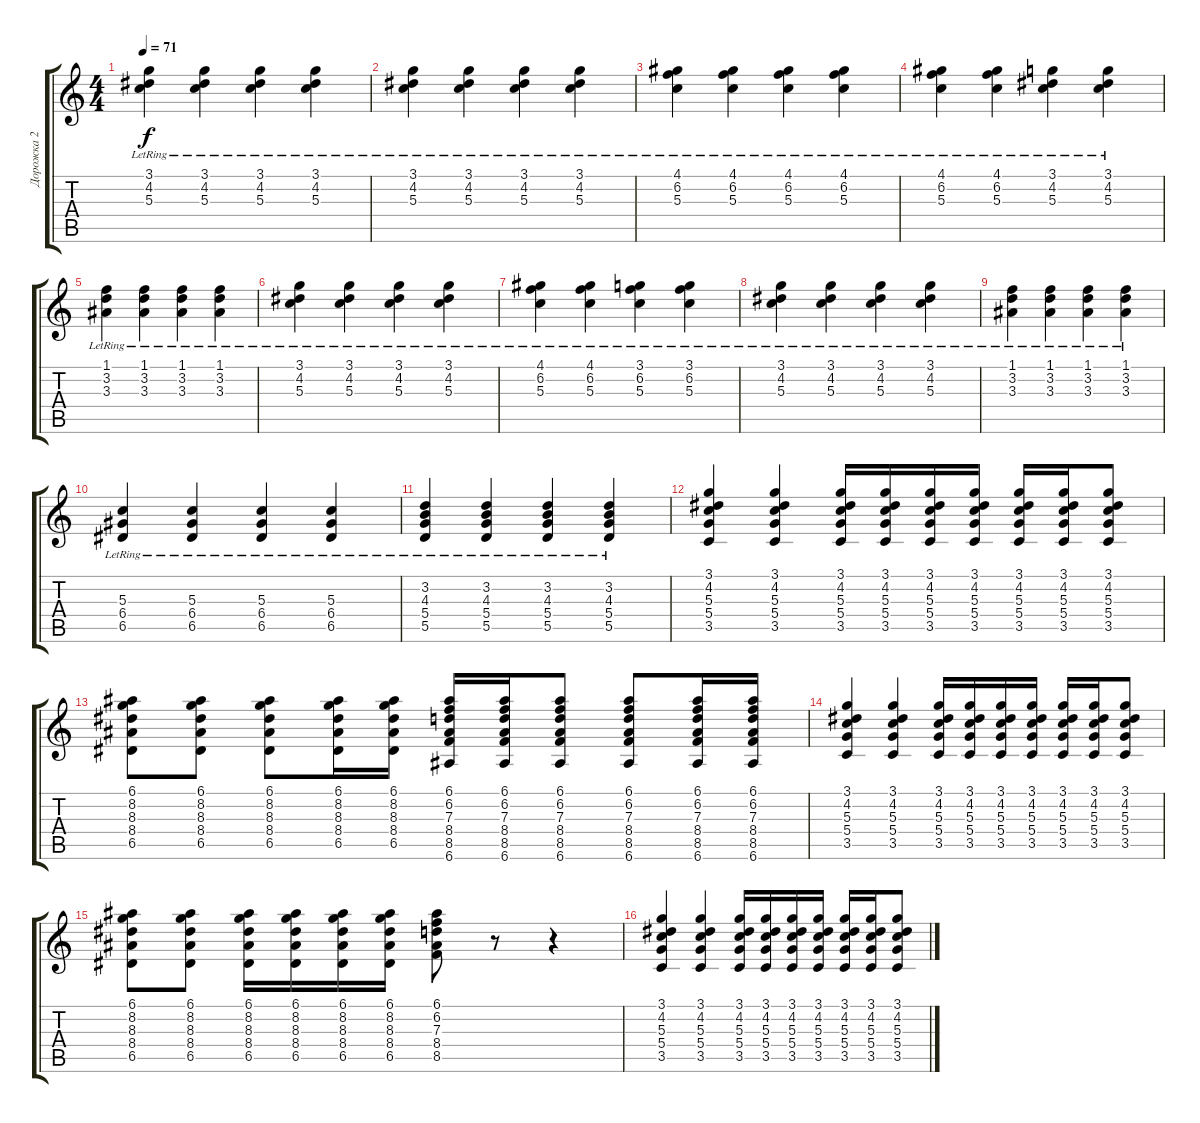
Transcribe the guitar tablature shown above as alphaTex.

\track ("Дорожка 2" "Дорожка 2") {instrument acousticguitarsteel}
\staff {score tabs}
\tuning (E4 B3 G3 D3 A2 E2) {hide}
\ts (4 4)
\tempo 71
\clef g2
\ks c
(3.1{lr} 4.2{lr} 5.3{lr}).4{dy f instrument pad8sweep} (3.1{lr} 4.2{lr} 5.3{lr}).4 (3.1{lr} 4.2{lr} 5.3{lr}).4 (3.1{lr} 4.2{lr} 5.3{lr}).4 |
(3.1{lr} 4.2{lr} 5.3{lr}).4 (3.1{lr} 4.2{lr} 5.3{lr}).4 (3.1{lr} 4.2{lr} 5.3{lr}).4 (3.1{lr} 4.2{lr} 5.3{lr}).4 |
(4.1{lr} 6.2{lr} 5.3{lr}).4 (4.1{lr} 6.2{lr} 5.3{lr}).4 (4.1{lr} 6.2{lr} 5.3{lr}).4 (4.1{lr} 6.2{lr} 5.3{lr}).4 |
(4.1{lr} 6.2{lr} 5.3{lr}).4 (4.1{lr} 6.2{lr} 5.3{lr}).4 (3.1{lr} 4.2{lr} 5.3{lr}).4 (3.1{lr} 4.2{lr} 5.3{lr}).4 |
(1.1{lr} 3.2{lr} 3.3{lr}).4 (1.1{lr} 3.2{lr} 3.3{lr}).4 (1.1{lr} 3.2{lr} 3.3{lr}).4 (1.1{lr} 3.2{lr} 3.3{lr}).4 |
(3.1{lr} 4.2{lr} 5.3{lr}).4 (3.1{lr} 4.2{lr} 5.3{lr}).4 (3.1{lr} 4.2{lr} 5.3{lr}).4 (3.1{lr} 4.2{lr} 5.3{lr}).4 |
(4.1{lr} 6.2{lr} 5.3{lr}).4 (4.1{lr} 6.2{lr} 5.3{lr}).4 (3.1{lr} 6.2{lr} 5.3{lr}).4 (3.1{lr} 6.2{lr} 5.3{lr}).4 |
(3.1{lr} 4.2{lr} 5.3{lr}).4 (3.1{lr} 4.2{lr} 5.3{lr}).4 (3.1{lr} 4.2{lr} 5.3{lr}).4 (3.1{lr} 4.2{lr} 5.3{lr}).4 |
(1.1{lr} 3.2{lr} 3.3{lr}).4 (1.1{lr} 3.2{lr} 3.3{lr}).4 (1.1{lr} 3.2{lr} 3.3{lr}).4 (1.1{lr} 3.2{lr} 3.3{lr}).4 |
(5.3{lr} 6.4{lr} 6.5{lr}).4 (5.3{lr} 6.4{lr} 6.5{lr}).4 (5.3{lr} 6.4{lr} 6.5{lr}).4 (5.3{lr} 6.4{lr} 6.5{lr}).4 |
(3.2{lr} 4.3{lr} 5.4{lr} 5.5{lr}).4 (3.2{lr} 4.3{lr} 5.4{lr} 5.5{lr}).4 (3.2{lr} 4.3{lr} 5.4{lr} 5.5{lr}).4 (3.2{lr} 4.3{lr} 5.4{lr} 5.5{lr}).4 |
(3.1 4.2 5.3 5.4 3.5).4{volume 10 instrument acousticguitarsteel} (3.1 4.2 5.3 5.4 3.5).4 (3.1 4.2 5.3 5.4 3.5).16 (3.1 4.2 5.3 5.4 3.5).16 (3.1 4.2 5.3 5.4 3.5).16 (3.1 4.2 5.3 5.4 3.5).16 (3.1 4.2 5.3 5.4 3.5).16 (3.1 4.2 5.3 5.4 3.5).16 (3.1 4.2 5.3 5.4 3.5).8 |
(6.1 8.2 8.3 8.4 6.5).8 (6.1 8.2 8.3 8.4 6.5).8 (6.1 8.2 8.3 8.4 6.5).8 (6.1 8.2 8.3 8.4 6.5).16 (6.1 8.2 8.3 8.4 6.5).16 (6.1 6.2 7.3 8.4 8.5 6.6).16 (6.1 6.2 7.3 8.4 8.5 6.6).16 (6.1 6.2 7.3 8.4 8.5 6.6).8 (6.1 6.2 7.3 8.4 8.5 6.6).8 (6.1 6.2 7.3 8.4 8.5 6.6).16 (6.1 6.2 7.3 8.4 8.5 6.6).16 |
(3.1 4.2 5.3 5.4 3.5).4 (3.1 4.2 5.3 5.4 3.5).4 (3.1 4.2 5.3 5.4 3.5).16 (3.1 4.2 5.3 5.4 3.5).16 (3.1 4.2 5.3 5.4 3.5).16 (3.1 4.2 5.3 5.4 3.5).16 (3.1 4.2 5.3 5.4 3.5).16 (3.1 4.2 5.3 5.4 3.5).16 (3.1 4.2 5.3 5.4 3.5).8 |
(6.1 8.2 8.3 8.4 6.5).8 (6.1 8.2 8.3 8.4 6.5).8 (6.1 8.2 8.3 8.4 6.5).16 (6.1 8.2 8.3 8.4 6.5).16 (6.1 8.2 8.3 8.4 6.5).16 (6.1 8.2 8.3 8.4 6.5).16 (6.1 6.2 7.3 8.4 8.5).8 r.8 r.4 |
(3.1 4.2 5.3 5.4 3.5).4{instrument acousticguitarsteel} (3.1 4.2 5.3 5.4 3.5).4 (3.1 4.2 5.3 5.4 3.5).16 (3.1 4.2 5.3 5.4 3.5).16 (3.1 4.2 5.3 5.4 3.5).16 (3.1 4.2 5.3 5.4 3.5).16 (3.1 4.2 5.3 5.4 3.5).16 (3.1 4.2 5.3 5.4 3.5).16 (3.1 4.2 5.3 5.4 3.5).8
